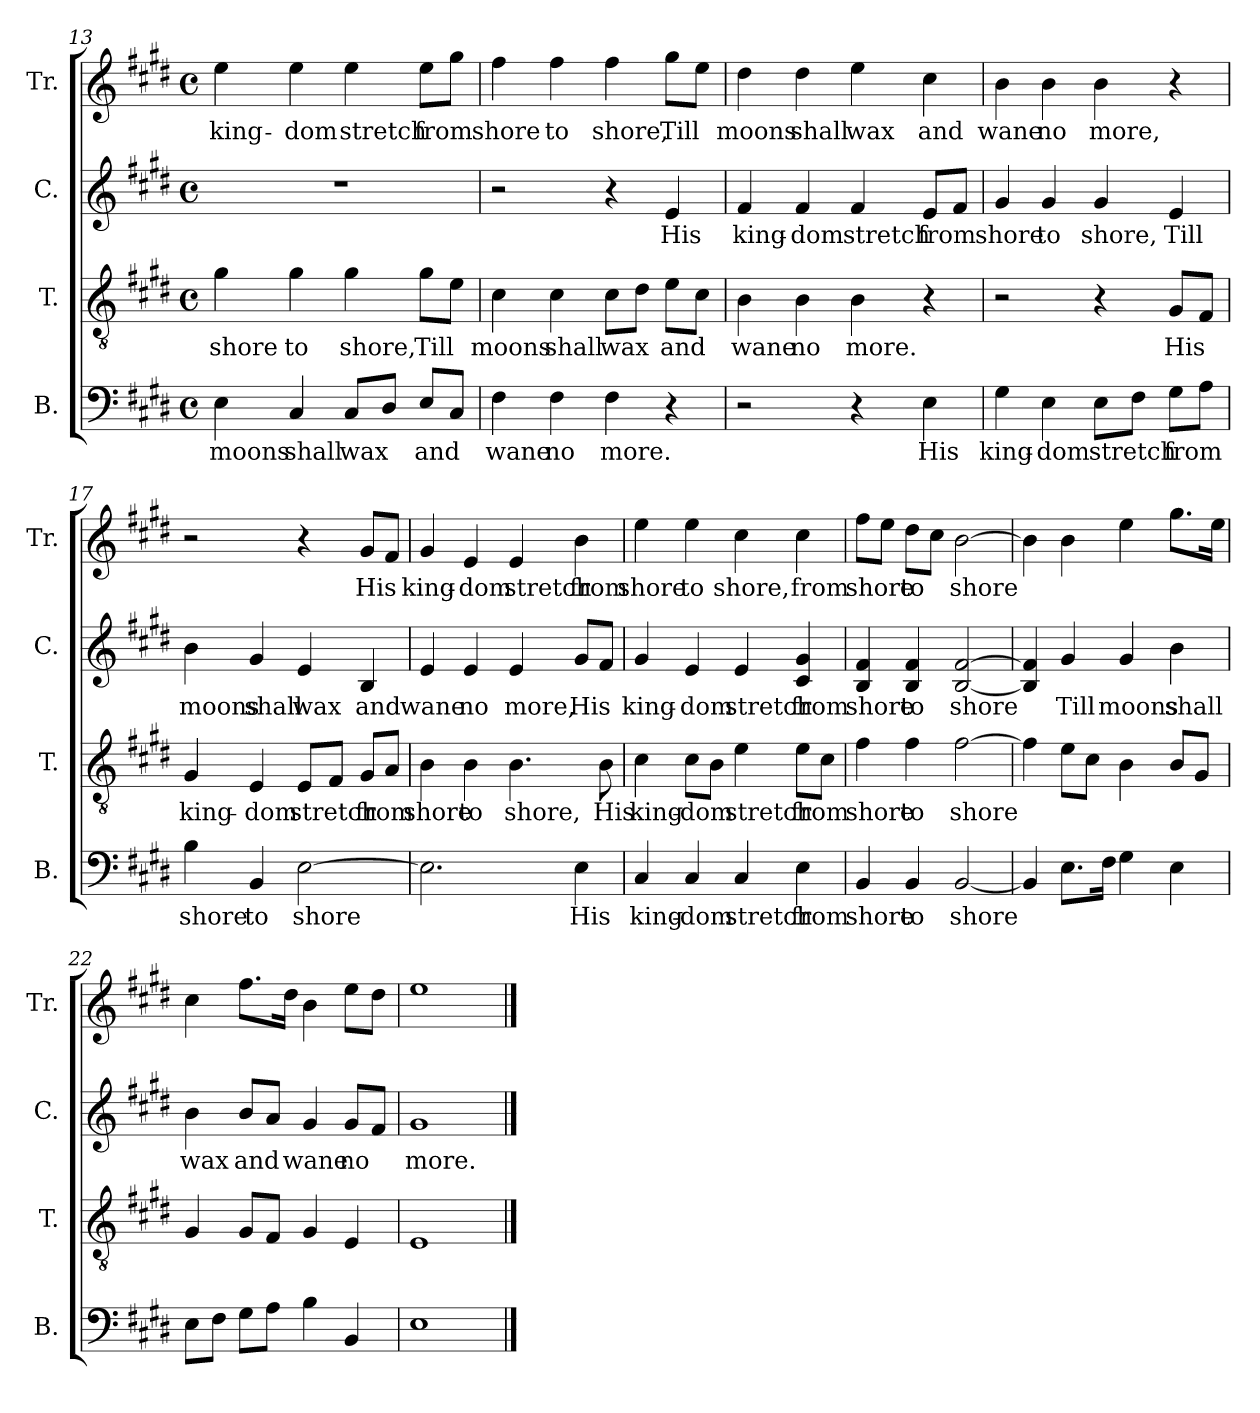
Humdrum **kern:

**kern	**text	**kern	**text	**kern	**text	**kern	**text
*part4	*part4	*part3	*part3	*part2	*part2	*part1	*part1
*staff4	*staff4	*staff3	*staff3	*staff2	*staff2	*staff1	*staff1
*I"B.	*	*I"T.	*	*I"C.	*	*I"Tr.	*
*I'B.	*	*I'T.	*	*I'C.	*	*I'Tr.	*
*clefF4	*	*clefGv2	*	*clefG2	*	*clefG2	*
*k[f#c#g#d#]	*	*k[f#c#g#d#]	*	*k[f#c#g#d#]	*	*k[f#c#g#d#]	*
*E:	*	*E:	*	*E:	*	*E:	*
*M4/4	*	*M4/4	*	*M4/4	*	*M4/4	*
*met(c)	*	*met(c)	*	*met(c)	*	*met(c)	*
=13	=13	=13	=13	=13	=13	=13	=13
4E\	moons	4g#\	shore	1r	.	4ee\	king-
4C#/	shall	4g#\	to	.	.	4ee\	-dom
8C#/L	wax	4g#\	shore,	.	.	4ee\	stretch
8D#/J	.	.	.	.	.	.	.
8E/L	and	8g#\L	Till	.	.	8ee\L	from
8C#/J	.	8e\J	.	.	.	8gg#\J	.
!!LO:LB:g=z
=14	=14	=14	=14	=14	=14	=14	=14
4F#\	wane	4c#\	moons	2r	.	4ff#\	shore
4F#\	no	4c#\	shall	.	.	4ff#\	to
4F#\	more.	8c#\L	wax	4r	.	4ff#\	shore,
.	.	8d#\J	.	.	.	.	.
4r	.	8e\L	and	4e/	His	8gg#\L	Till
.	.	8c#\J	.	.	.	8ee\J	.
=15	=15	=15	=15	=15	=15	=15	=15
2r	.	4B\	wane	4f#/	king-	4dd#\	moons
.	.	4B\	no	4f#/	-dom	4dd#\	shall
4r	.	4B\	more.	4f#/	stretch	4ee\	wax
4E\	His	4r	.	8e/L	from	4cc#\	and
.	.	.	.	8f#/J	.	.	.
=16	=16	=16	=16	=16	=16	=16	=16
4G#\	king-	2r	.	4g#/	shore	4b\	wane
4E\	-dom	.	.	4g#/	to	4b\	no
8E\L	stretch	4r	.	4g#/	shore,	4b\	more,
8F#\J	.	.	.	.	.	.	.
8G#\L	from	8G#/L	His	4e/	Till	4r	.
8A\J	.	8F#/J	.	.	.	.	.
!!LO:PB:g=z
=17	=17	=17	=17	=17	=17	=17	=17
4B\	shore	4G#/	king-	4b\	moons	2r	.
4BB/	to	4E/	-dom	4g#/	shall	.	.
[2E\	shore	8E/L	stretch	4e/	wax	4r	.
.	.	8F#/J	.	.	.	.	.
.	.	8G#/L	from	4B/	and	8g#/L	His
.	.	8A/J	.	.	.	8f#/J	.
=18	=18	=18	=18	=18	=18	=18	=18
2.E\]	.	4B\	shore	4e/	wane	4g#/	king-
.	.	4B\	to	4e/	no	4e/	-dom
.	.	4.B\	shore,	4e/	more,	4e/	stretch
4E\	His	.	.	8g#/L	His	4b\	from
.	.	8B\	His	8f#/J	.	.	.
=19	=19	=19	=19	=19	=19	=19	=19
4C#/	king-	4c#\	king-	4g#/	king-	4ee\	shore
4C#/	-dom	8c#\L	-dom	4e/	-dom	4ee\	to
.	.	8B\J	.	.	.	.	.
4C#/	stretch	4e\	stretch	4e/	stretch	4cc#\	shore,
4E\	from	8e\L	from	4c#/ 4g#/	from	4cc#\	from
.	.	8c#\J	.	.	.	.	.
!!LO:LB:g=z
=20	=20	=20	=20	=20	=20	=20	=20
4BB/	shore	4f#\	shore	4B/ 4f#/	shore	8ff#\L	shore
.	.	.	.	.	.	8ee\J	.
4BB/	to	4f#\	to	4B/ 4f#/	to	8dd#\L	to
.	.	.	.	.	.	8cc#\J	.
[2BB/	shore	[2f#\	shore	[2B/ [2f#/	shore	[2b\	shore
=21	=21	=21	=21	=21	=21	=21	=21
4BB/]	.	4f#\]	.	4B/] 4f#/]	.	4b\]	.
8.E\L	.	8e\L	.	4g#/	Till	4b\	.
.	.	8c#\J	.	.	.	.	.
16F#\Jk	.	.	.	.	.	.	.
4G#\	.	4B\	.	4g#/	moons	4ee\	.
4E\	.	8B/L	.	4b\	shall	8.gg#\L	.
.	.	8G#/J	.	.	.	.	.
.	.	.	.	.	.	16ee\Jk	.
=22	=22	=22	=22	=22	=22	=22	=22
8E\L	.	4G#/	.	4b\	wax	4cc#\	.
8F#\J	.	.	.	.	.	.	.
8G#\L	.	8G#/L	.	8b/L	and	8.ff#\L	.
8A\J	.	8F#/J	.	8a/J	.	.	.
.	.	.	.	.	.	16dd#\Jk	.
4B\	.	4G#/	.	4g#/	wane	4b\	.
4BB/	.	4E/	.	8g#/L	no	8ee\L	.
.	.	.	.	8f#/J	.	8dd#\J	.
=23	=23	=23	=23	=23	=23	=23	=23
1E	.	1E	.	1g#	more.	1ee	.
==	==	==	==	==	==	==	==
*-	*-	*-	*-	*-	*-	*-	*-
